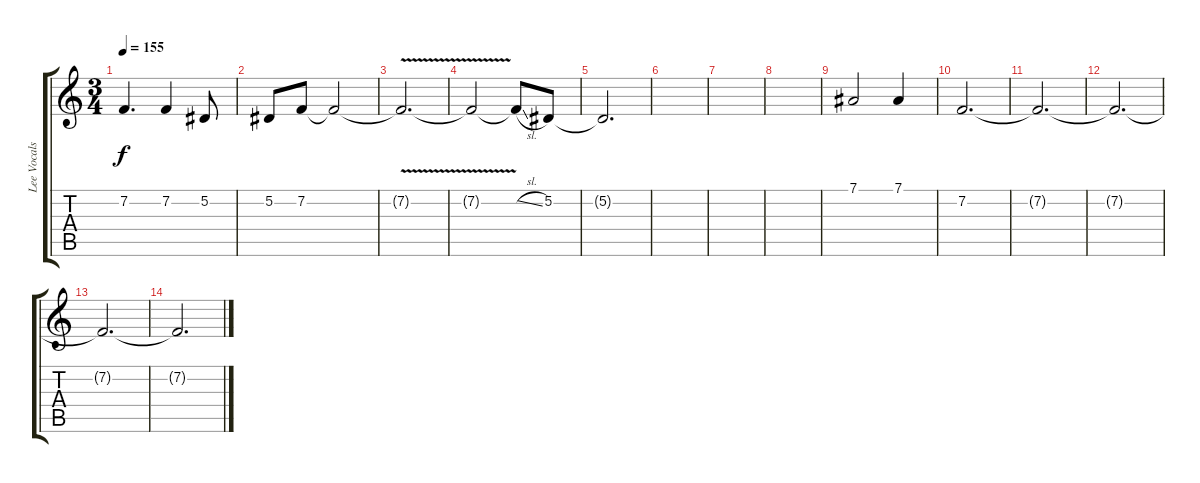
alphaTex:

\track ("Lee Vocals" "Lee Vocals") {instrument oboe}
\staff {score tabs}
\tuning (Eb4 Bb3 Gb3 Db3 Ab2 Eb2) {hide}
\ts (3 4)
\tempo 155
\clef g2
\ks c
7.2.4{d dy f} 7.2.4 5.2.8 |
5.2.8 7.2.8 7.2{t}.2 |
7.2{v t}.2{d} |
7.2{t}.2 7.2{sl t}.8 5.2.8 |
5.2{t}.2{d} |
|
|
|
7.1.2 7.1.4 |
7.2.2{d} |
7.2{t}.2{d} |
7.2{t}.2{d volume 0} |
7.2{t}.2{d} |
7.2{t}.2{d}
